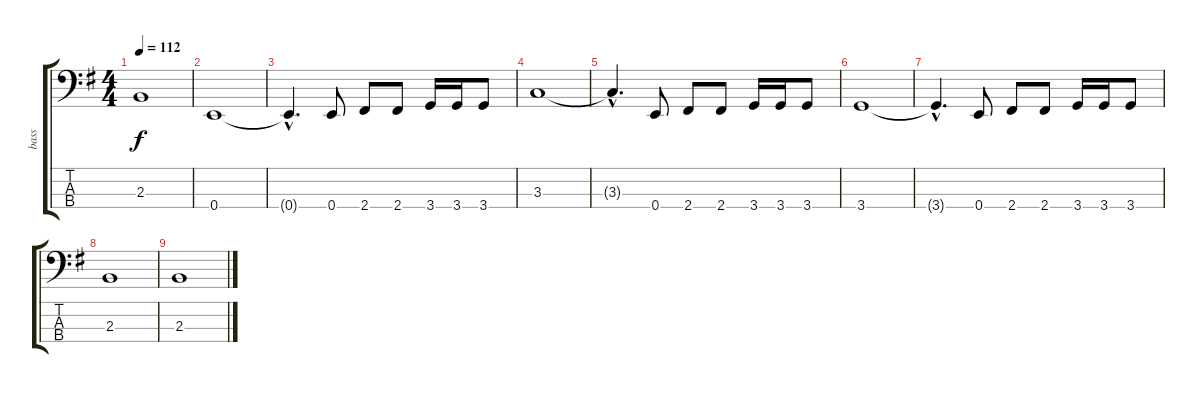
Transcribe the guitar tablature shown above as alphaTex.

\track ("bass" "bass") {instrument electricbassfinger}
\staff {score tabs}
\tuning (G2 D2 A1 E1) {hide}
\ts (4 4)
\tempo 112
\clef f4
\ks g
2.3.1{dy f} |
0.4.1 |
0.4{hac t}.4{d} 0.4.8 2.4.8 2.4.8 3.4.16 3.4.16 3.4.8 |
3.3.1 |
3.3{hac t}.4{d} 0.4.8 2.4.8 2.4.8 3.4.16 3.4.16 3.4.8 |
3.4.1 |
3.4{hac t}.4{d} 0.4.8 2.4.8 2.4.8 3.4.16 3.4.16 3.4.8 |
2.3.1 |
2.3.1
